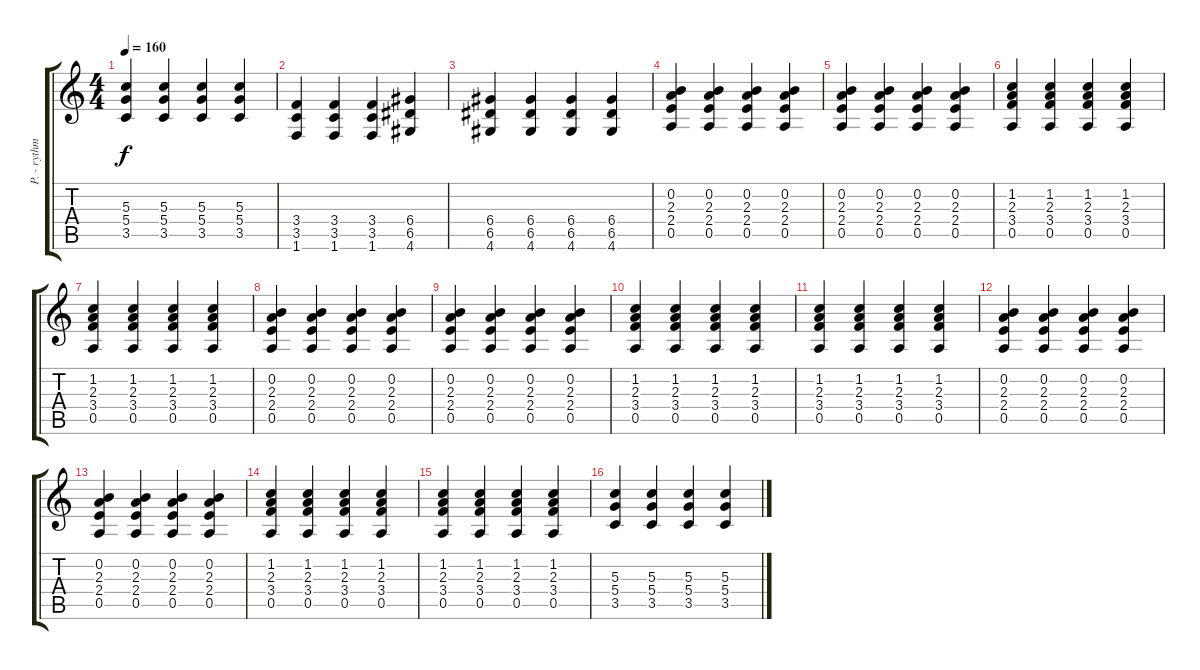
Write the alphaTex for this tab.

\track ("P. - rythm guitar" "P. - rythm") {instrument distortionguitar}
\staff {score tabs}
\tuning (E4 B3 G3 D3 A2 E2) {hide}
\ts (4 4)
\tempo 160
\clef g2
\ks c
(5.3 5.4 3.5).4{dy f} (5.3 5.4 3.5).4 (5.3 5.4 3.5).4 (5.3 5.4 3.5).4 |
(3.4 3.5 1.6).4 (3.4 3.5 1.6).4 (3.4 3.5 1.6).4 (6.4 6.5 4.6).4 |
(6.4 6.5 4.6).4 (6.4 6.5 4.6).4 (6.4 6.5 4.6).4 (6.4 6.5 4.6).4 |
(0.2 2.3 2.4 0.5).4 (0.2 2.3 2.4 0.5).4 (0.2 2.3 2.4 0.5).4 (0.2 2.3 2.4 0.5).4 |
(0.2 2.3 2.4 0.5).4 (0.2 2.3 2.4 0.5).4 (0.2 2.3 2.4 0.5).4 (0.2 2.3 2.4 0.5).4 |
(1.2 2.3 3.4 0.5).4 (1.2 2.3 3.4 0.5).4 (1.2 2.3 3.4 0.5).4 (1.2 2.3 3.4 0.5).4 |
(1.2 2.3 3.4 0.5).4 (1.2 2.3 3.4 0.5).4 (1.2 2.3 3.4 0.5).4 (1.2 2.3 3.4 0.5).4 |
(0.2 2.3 2.4 0.5).4 (0.2 2.3 2.4 0.5).4 (0.2 2.3 2.4 0.5).4 (0.2 2.3 2.4 0.5).4 |
(0.2 2.3 2.4 0.5).4 (0.2 2.3 2.4 0.5).4 (0.2 2.3 2.4 0.5).4 (0.2 2.3 2.4 0.5).4 |
(1.2 2.3 3.4 0.5).4 (1.2 2.3 3.4 0.5).4 (1.2 2.3 3.4 0.5).4 (1.2 2.3 3.4 0.5).4 |
(1.2 2.3 3.4 0.5).4 (1.2 2.3 3.4 0.5).4 (1.2 2.3 3.4 0.5).4 (1.2 2.3 3.4 0.5).4 |
(0.2 2.3 2.4 0.5).4 (0.2 2.3 2.4 0.5).4 (0.2 2.3 2.4 0.5).4 (0.2 2.3 2.4 0.5).4 |
(0.2 2.3 2.4 0.5).4 (0.2 2.3 2.4 0.5).4 (0.2 2.3 2.4 0.5).4 (0.2 2.3 2.4 0.5).4 |
(1.2 2.3 3.4 0.5).4 (1.2 2.3 3.4 0.5).4 (1.2 2.3 3.4 0.5).4 (1.2 2.3 3.4 0.5).4 |
(1.2 2.3 3.4 0.5).4 (1.2 2.3 3.4 0.5).4 (1.2 2.3 3.4 0.5).4 (1.2 2.3 3.4 0.5).4 |
(5.3 5.4 3.5).4 (5.3 5.4 3.5).4 (5.3 5.4 3.5).4 (5.3 5.4 3.5).4
